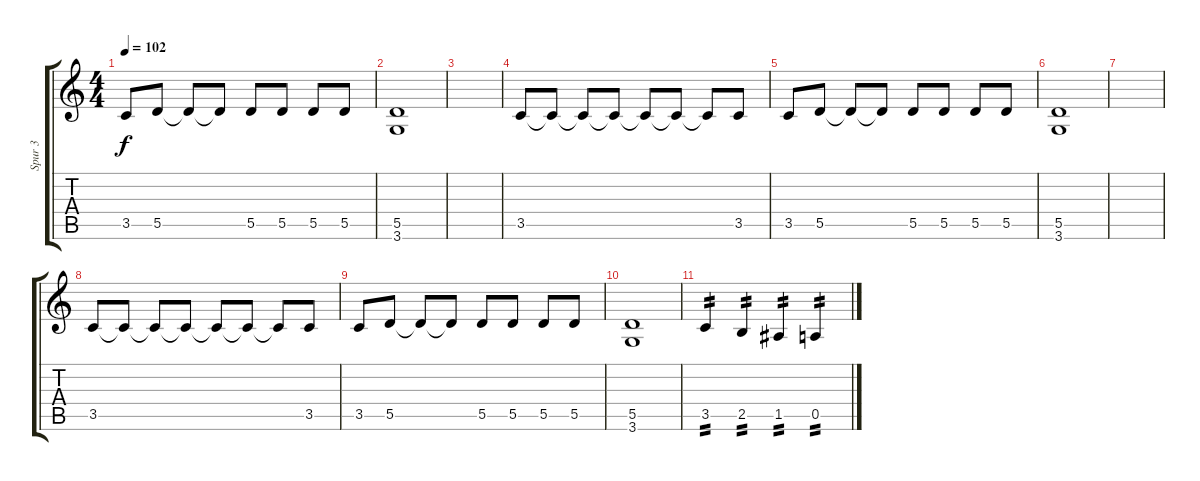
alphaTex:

\track ("Spur 3" "Spur 3") {instrument electricbassfinger}
\staff {score tabs}
\tuning (E4 B3 G3 D3 A2 E2) {hide}
\ts (4 4)
\tempo 102
\clef g2
\ks c
3.5.8{dy f} 5.5.8 5.5{t}.8 5.5{t}.8 5.5.8 5.5.8 5.5.8 5.5.8 |
(5.5 3.6).1 |
|
3.5.8 3.5{t}.8 3.5{t}.8 3.5{t}.8 3.5{t}.8 3.5{t}.8 3.5{t}.8 3.5.8 |
3.5.8 5.5.8 5.5{t}.8 5.5{t}.8 5.5.8 5.5.8 5.5.8 5.5.8 |
(5.5 3.6).1 |
|
3.5.8 3.5{t}.8 3.5{t}.8 3.5{t}.8 3.5{t}.8 3.5{t}.8 3.5{t}.8 3.5.8 |
3.5.8 5.5.8 5.5{t}.8 5.5{t}.8 5.5.8 5.5.8 5.5.8 5.5.8 |
(5.5 3.6).1 |
3.5.4{tp 2} 2.5.4{tp 2} 1.5.4{tp 2} 0.5.4{tp 2}
